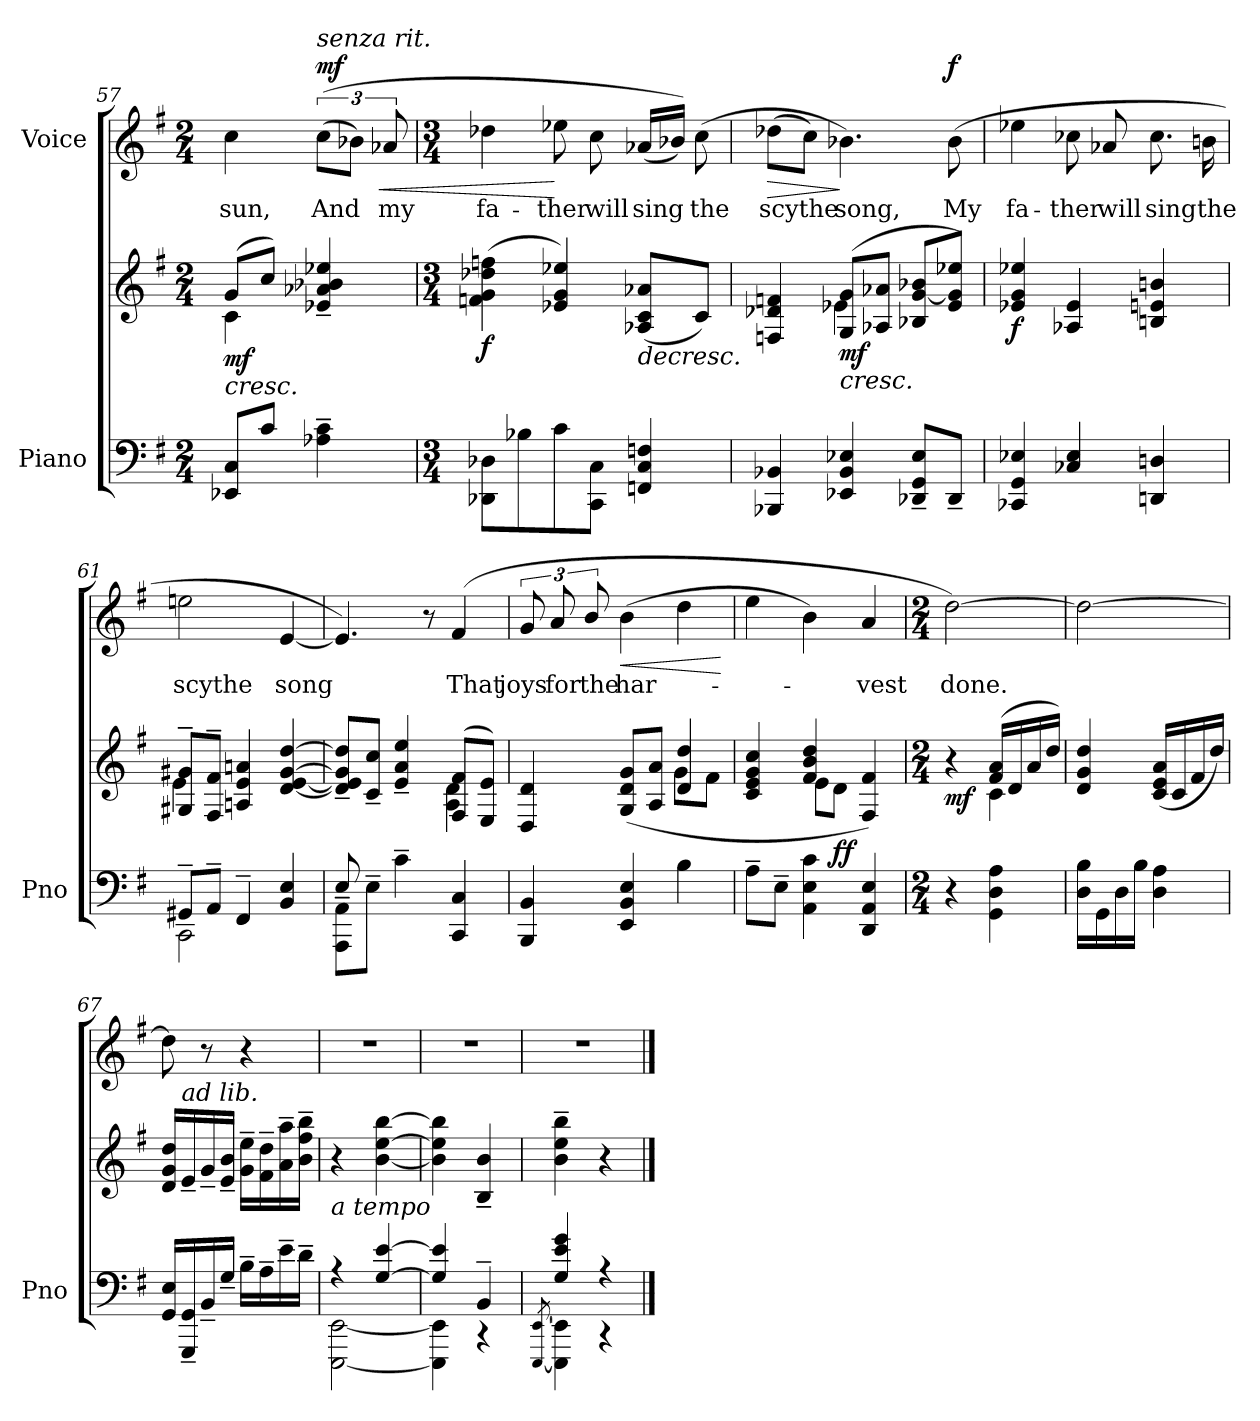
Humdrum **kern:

**kern	**kern	**dynam	**kern	**text	**dynam
*part2	*part2	*part2	*part1	*part1	*part1
*staff3	*staff2	*staff2/3	*staff1	*staff1	*staff1
*I"Piano	*	*	*I"Voice	*	*
*I'Pno	*	*	*	*	*
*clefF4	*clefG2	*	*clefG2	*	*
*k[f#]	*k[f#]	*	*k[f#]	*	*
*M2/4	*M2/4	*	*M2/4	*	*
=57	=57	=57	=57	=57	=57
!	!	!LO:HP:b	!	!	!
*	*^	*	*	*	*
!	!	!	!LO:DY:n=1:b	!	!	!
8EE-X/ 8C/L	(>8g/L	4c\	< mf	4cc\	sun,	.
8c/J	8cc/J)	.	.	.	.	.
!	!	!	!	!LO:TX:i:t=senza rit.	!	!
!	!	!	!	!	!	!LO:DY:b
4A-X\~ 4c\~	4e-X/~> 4a-X/~> 4b-X/~> 4ee-X/~>	4ryy	.	((12cc\L	And	mf
.	.	.	.	12b-X\J)	.	.
!	!	!	!	!	!	!LO:HP:b
.	.	.	.	12a-X/	my	<
*	*v	*v	*	*	*	*
=58	=58	=58	=58	=58	=58
*M3/4	*M3/4	*	*M3/4	*	*
!	!	!LO:DY:b	!	!	!
8DD-X\ 8D-X\L	(4fn\ 4g\ 4dd-X\ 4ffn\	f	4dd-X\	fa-	.
8B-X\	.	.	.	.	.
8c\	4e-X/ 4g/ 4ee-X/)	.	8ee-X\	-ther	[
8CC\ 8C\J	.	.	8cc\	will	.
!	!	!LO:HP:b	!	!	!
4FFn/ 4C/ 4Fn/	(8A-X/ 8c/ 8a-X/L	>	(16a-X/LL	sing	.
.	.	.	16b-X/JJ))	.	.
.	8c/J)	.	(8cc\	the	.
.	.	[	.	.	.
=59	=59	=59	=59	=59	=59
*	*^	*	*	*	*
!	!	!	!	!	!	!LO:HP:b
4BBB-X/ 4BB-X/	4Fn/ 4d-X/ 4fn/	4ryy	.	(8dd-X\L	scythe	>
.	.	.	.	8cc\J)	.	.
!	!	!	!LO:HP:b	!	!	!
!	!	!	!LO:DY:n=1:b	!	!	!
4EE-X/ 4BB-/ 4E-X/	(<8G/ 8g/L	4e-X\	< mf	4.b-X\)	song,	]
.	8A-X/ 8a-X/J	.	.	.	.	.
8DD-X/~ 8GG/~ 8E-/~L	8B-X/ [8g/ 8b-X/L	4ryy	.	.	.	.
!	!	!	!	!	!	!LO:DY:b
8DD-~/J	8e-/ 8g/] 8ee-X/J)	.	.	(8b-\	My	f
*	*v	*v	*	*	*	*
.	.	]	.	.	.
=60	=60	=60	=60	=60	=60
!	!	!LO:DY:b	!	!	!
4CC-X/ 4GG/ 4E-X/	4e-X/ 4g/ 4ee-X/	f	4ee-X\	fa-	.
4C-X/ 4E-/	4A-X/ 4e-/	.	8cc-X\	-ther	.
.	.	.	8a-X/	will	.
4DDn/ 4Dn/	4Bn/ 4en/ 4bn/	.	8.cc-\	sing	.
.	.	.	16bn\	the	.
=61	=61	=61	=61	=61	=61
*^	*^	*	*	*	*
8GG#X~/L	2CC\	8G#X/~ 8g#X/~L	4e\	.	2een\	scythe	.
8AA~/J	.	8F#/~ 8f#/~J	.	.	.	.	.
4FF#~/	.	4An/ 4e/ 4an/	2ryy	.	.	.	.
4BB/ 4E/	4ryy	[<4d/ [<4e/ [>4g#/ [4dd/	.	.	[4e/	song	.
=62	=62	=62	=62	=62	=62	=62	=62
8AAA\~ 8AA\~L	8E/	8d/]~ 8e/]~ 8g#/]~ 8dd/]~L	2ryy	.	4.e/])	.	.
8E~\J	2ryy	8c/~ 8cc/~J	.	.	.	.	.
4c~>\	.	4e/~ 4a/~ 4ee/~	.	.	.	.	.
.	.	.	.	.	8r	.	.
4CC/ 4C/	.	(>8F#/ 8f#/L	4A\ 4d\	.	(4f#/	That	.
.	8ryy	8E/ 8e/J)	.	.	.	.	.
*v	*v	*	*	*	*	*	*
=63	=63	=63	=63	=63	=63	=63
4BBB/ 4BB/	4D/ 4d/	2ryy	.	12g/	joys	.
.	.	.	.	12a/	for	.
.	.	.	.	12b/	the	.
!	!	!	!	!	!	!LO:HP:b
4EE/ 4BB/ 4E/	(8G/ 8d/ 8g/L	.	.	(4b\	har-	<
.	8A/ 8a/J	.	.	.	.	.
4B\	4d/ 4dd/	8g\L	.	4dd\	.	.
.	.	8f#\J	.	.	.	.
*	*v	*v	*	*	*	*
.	.	.	.	.	[
=64	=64	=64	=64	=64	=64
*	*^	*	*	*	*
8A~\L	4c/ 4e/ 4g/ 4cc/	4ryy	.	4ee\	.	.
8E~\J	.	.	.	.	.	.
4AA\ 4E\ 4c\	4f#/ 4b/ 4dd/	8e\L	[	4b\)	.	.
!	!	!	!LO:DY:b	!	!	!
.	.	8d\J	ff	.	.	.
4DD/ 4AA/ 4E/	4F#/ 4f#/)	4ryy	.	4a/	-vest	.
=65	=65	=65	=65	=65	=65	=65
*M2/4	*M2/4	*	*	*M2/4	*	*
!	!	!	!LO:DY:b	!	!	!
4r	4r	4ryy	mf	[2dd\)	done.	.
4GG\ 4D\ 4A\	(16f#/ 16a/LL	4c\	.	.	.	.
.	16d/	.	.	.	.	.
.	16a/	.	.	.	.	.
.	16dd/JJ)	.	.	.	.	.
*	*v	*v	*	*	*	*
=66	=66	=66	=66	=66	=66
16D\ 16B\LL	4d/ 4g/ 4dd/	.	2dd\_	.	.
16GG\	.	.	.	.	.
16D\	.	.	.	.	.
16B\JJ	.	.	.	.	.
4D\ 4A\	(16c/ 16e/ 16a/LL	.	.	.	.
.	16c/	.	.	.	.
.	16f#/	.	.	.	.
.	16dd/JJ)	.	.	.	.
=67	=67	=67	=67	=67	=67
16GG/ 16E/LL	16d/ 16g/ 16dd/LL	.	8dd\]	.	.
!	!LO:TX:i:t=ad lib.	!	!	!	!
16GGG/~ 16GG/~	16e~/	.	.	.	.
16BB~/	16g~/	.	8r	.	.
16G~/JJ	16e/~ 16b/~JJ	.	.	.	.
16B~\LL	16g\~ 16ee\~LL	.	4r	.	.
16A~\	16f#\~ 16dd\~	.	.	.	.
16e~\	16a\~ 16aa\~	.	.	.	.
16d~\JJ	16b\~ 16ff#\~ 16bb\~JJ	.	.	.	.
=68	=68	=68	=68	=68	=68
*^	*	*	*	*	*
!LO:TX:a:i:t=a tempo	!	!	!	!	!	!
4r	[2EEE\ [2EE\	4r	.	2r	.	.
[4G/ [4e/	.	[4b\ [4ee\ [4bb\	.	.	.	.
=69	=69	=69	=69	=69	=69	=69
4G/] 4e/]	4EEE\] 4EE\]	4b\] 4ee\] 4bb\]	.	2r	.	.
4BB~/	4r	4B/~> 4b/~>	.	.	.	.
=70	=70	=70	=70	=70	=70	=70
.	[<8qEEE/ [<8qEE/	.	.	.	.	.
4G/ 4e/ 4g/	4EEE\] 4EE\]	4b\~ 4ee\~ 4bb\~	.	2r	.	.
4r	4r	4r	.	.	.	.
*v	*v	*	*	*	*	*
==	==	==	==	==	==
*-	*-	*-	*-	*-	*-
